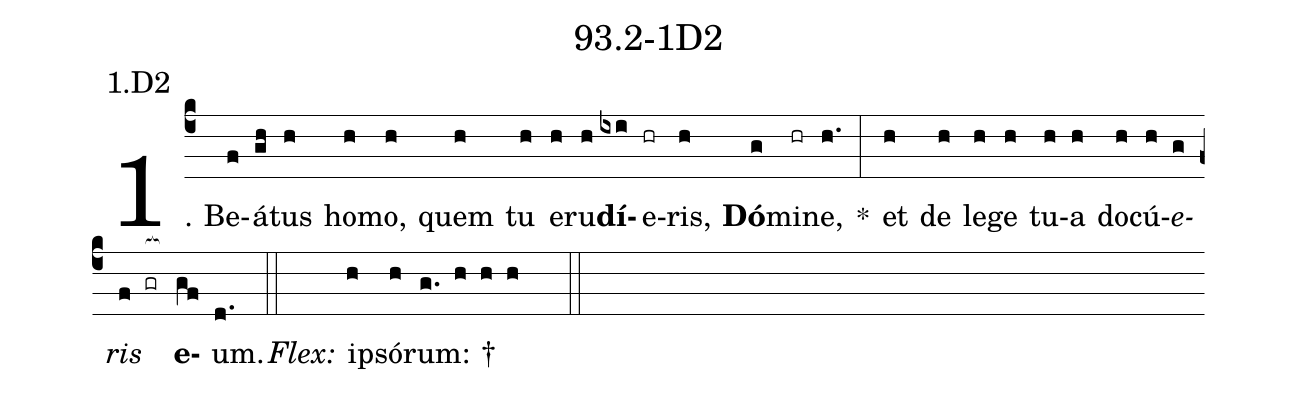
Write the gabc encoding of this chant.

name: 93.2-1D2;
annotation: 1.D2;
%%
(c4)1. Be(f)á(gh)tus(h) ho(h)mo,(h) quem(h) tu(h) e(h)ru(h)<b>dí</b>(ixi)e(hr)ris,(h) <b>Dó</b>(g)mi(hr)ne,(h.) *(:) et(h) de(h) le(h)ge(h) tu(h)a(h) do(h)cú(h)<i>e</i>(g)<i>ris</i>(f gr[ocb:1{]) <b>e</b>(gf[ocb:0}])um.(d.) (::)
<i>Flex:</i>()  ip(h)só(h)rum: †(g. h h h  ::)

%E(h) u(h) o(g) u(f) a(gf) e.(d.) (::)
